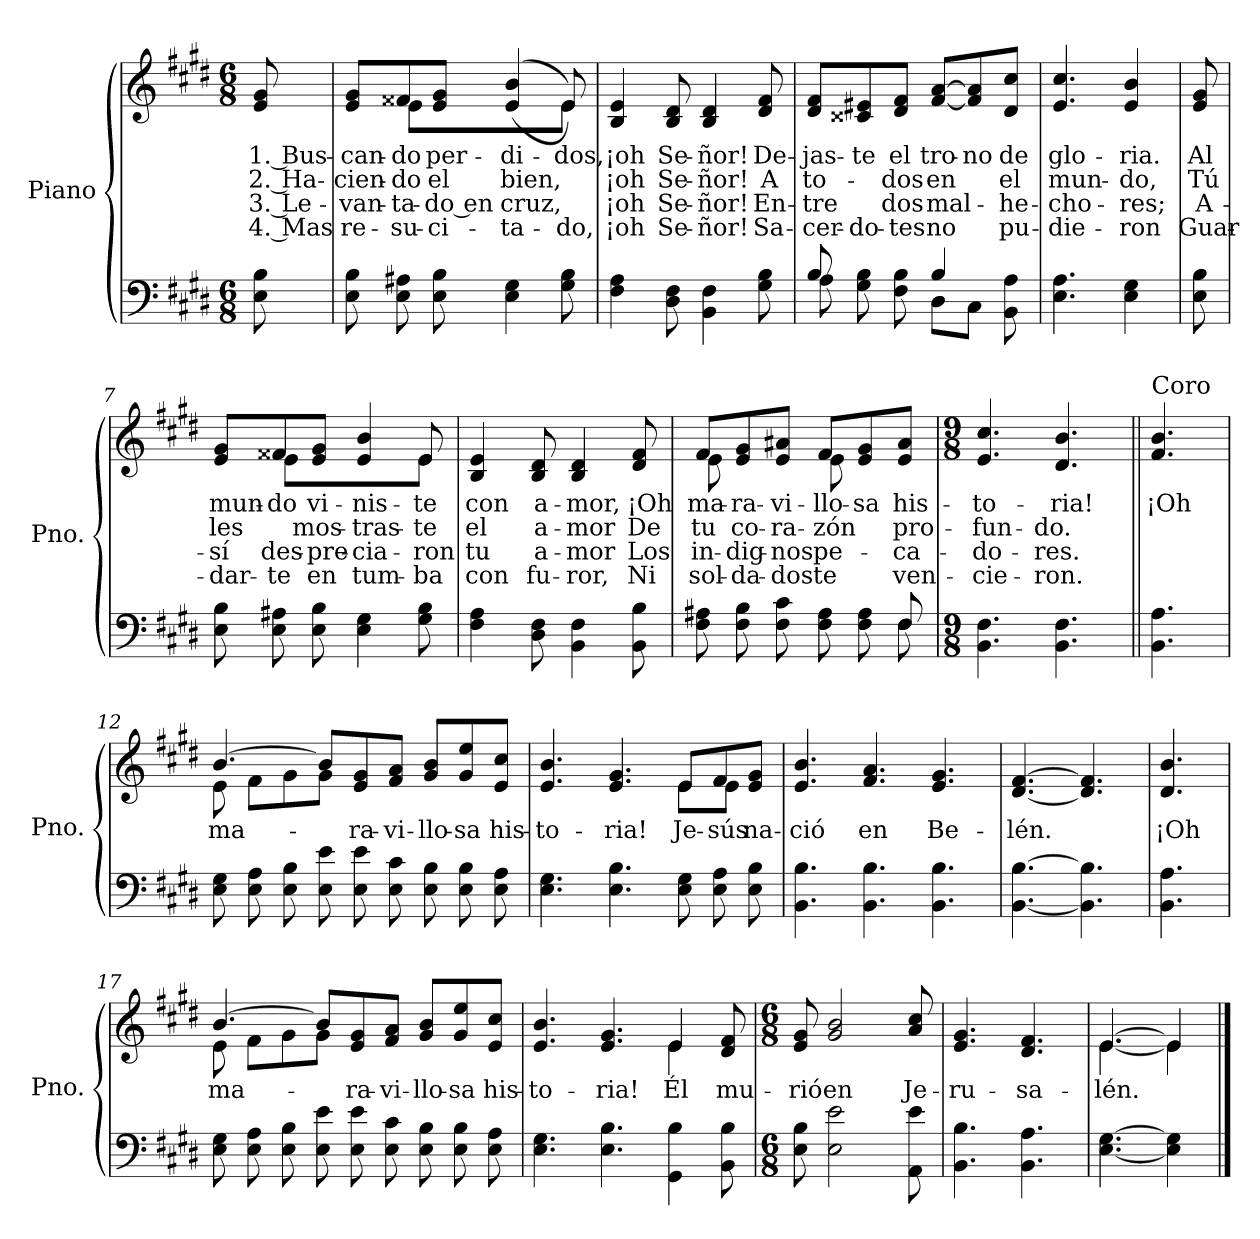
**kern	**kern	**text	**text	**text	**text
*part1	*part1	*part1	*part1	*part1	*part1
*staff2	*staff1	*staff1	*staff1	*staff1	*staff1
*I"Piano	*	*	*	*	*
*I'Pno.	*	*	*	*	*
*stria5	*stria5	*	*	*	*
*clefF4	*clefG2	*	*	*	*
*k[f#c#g#d#]	*k[f#c#g#d#]	*	*	*	*
*M6/8	*M6/8	*	*	*	*
=1	=1	=1	=1	=1	=1
!	!	!LO:LY:b	!LO:LY:b	!LO:LY:b	!LO:LY:b
8E\ 8B\	8e/ 8g#/	1. Bus-	2. Ha-	3. Le-	4. Mas
=2	=2	=2	=2	=2	=2
!	!	!LO:LY:b	!LO:LY:b	!LO:LY:b	!LO:LY:b
*	*^	*	*	*	*
8E\ 8B\	8e/ 8g#/L	8ryy	-can-	-cien-	-van-	re-
!	!	!	!LO:LY:b	!LO:LY:b	!LO:LY:b	!LO:LY:b
8E\ 8A#X\	8f##X/	8e\L	-do	-do	-ta-	-su-
!	!	!	!LO:LY:b	!LO:LY:b	!LO:LY:b	!LO:LY:b
8E\ 8B\	8e/ 8g#/J	4.ryy	per-	el	-do en	-ci-
!	!	!	!LO:LY:b	!LO:LY:b	!LO:LY:b	!LO:LY:b
4E\ 4G#\	((<4e/ 4b/	.	-di-	bien,	cruz,	-ta-
!	!	!	!LO:LY:b	!	!	!LO:LY:b
8G#\ 8B\	8e/))	8e\J	-dos,	.	.	-do,
=3	=3	=3	=3	=3	=3	=3
!	!	!	!LO:LY:b	!LO:LY:b	!LO:LY:b	!LO:LY:b
*	*v	*v	*	*	*	*
4F#\ 4A\	4B/ 4e/	¡oh	¡oh	¡oh	¡oh
!	!	!LO:LY:b	!LO:LY:b	!LO:LY:b	!LO:LY:b
8D#\ 8F#\	8B/ 8d#/	Se-	Se-	Se-	Se-
!	!	!LO:LY:b	!LO:LY:b	!LO:LY:b	!LO:LY:b
4BB\ 4F#\	4B/ 4d#/	-ñor!	-ñor!	-ñor!	-ñor!
!	!	!LO:LY:b	!LO:LY:b	!LO:LY:b	!LO:LY:b
8G#\ 8B\	8d#/ 8f#/	De-	A	En-	Sa-
=4	=4	=4	=4	=4	=4
*^	*	*	*	*	*
!	!	!	!LO:LY:b	!LO:LY:b	!LO:LY:b	!LO:LY:b
8B/	8A\	8d#/ 8f#/L	-jas-	to-	-tre	-cer-
!	!	!	!LO:LY:b	!	!	!LO:LY:b
8G#\ 8B\	4ryy	8c##X/ 8e#X/	-te	.	.	-do-
!	!	!	!LO:LY:b	!LO:LY:b	!LO:LY:b	!LO:LY:b
8F#\ 8B\	.	8d#/ 8f#/J	el	-dos	dos	-tes
!	!	!	!LO:LY:b	!LO:LY:b	!LO:LY:b	!LO:LY:b
4B/	8D#\L	[8f#/ [8a/L	tro-	en	mal-	no
!	!	!	!LO:LY:b	!	!	!
.	8C#\J	8f#]/ 8a]/	-no	.	.	.
!	!	!	!LO:LY:b	!LO:LY:b	!LO:LY:b	!LO:LY:b
8BB\ 8A\	8ryy	8d#/ 8cc#/J	de	el	-he-	pu-
=5	=5	=5	=5	=5	=5	=5
!	!	!	!LO:LY:b	!LO:LY:b	!LO:LY:b	!LO:LY:b
*v	*v	*	*	*	*	*
4.E\ 4.A\	4.e/ 4.cc#/	glo-	mun-	-cho-	-die-
!	!	!LO:LY:b	!LO:LY:b	!LO:LY:b	!LO:LY:b
4E\ 4G#\	4e/ 4b/	-ria.	-do,	-res;	-ron
!!LO:LB:g=z
=6	=6	=6	=6	=6	=6
!	!	!LO:LY:b	!LO:LY:b	!LO:LY:b	!LO:LY:b
8E\ 8B\	8e/ 8g#/	Al	Tú	A-	Guar-
=7	=7	=7	=7	=7	=7
!	!	!LO:LY:b	!LO:LY:b	!LO:LY:b	!LO:LY:b
*	*^	*	*	*	*
8E\ 8B\	8e/ 8g#/L	8ryy	mun-	les	-sí	-dar-
!	!	!	!LO:LY:b	!	!LO:LY:b	!LO:LY:b
8E\ 8A#X\	8f##X/	8e\L	-do	.	des-	-te
!	!	!	!LO:LY:b	!LO:LY:b	!LO:LY:b	!LO:LY:b
8E\ 8B\	8e/ 8g#/J	4.ryy	vi-	mos-	-pre-	en
!	!	!	!LO:LY:b	!LO:LY:b	!LO:LY:b	!LO:LY:b
4E\ 4G#\	4e/ 4b/	.	-nis-	-tras-	-cia-	tum-
!	!	!	!LO:LY:b	!LO:LY:b	!LO:LY:b	!LO:LY:b
8G#\ 8B\	8e/	8e\J	-te	-te	-ron	-ba
=8	=8	=8	=8	=8	=8	=8
!	!	!	!LO:LY:b	!LO:LY:b	!LO:LY:b	!LO:LY:b
*	*v	*v	*	*	*	*
4F#\ 4A\	4B/ 4e/	con	el	tu	con
!	!	!LO:LY:b	!LO:LY:b	!LO:LY:b	!LO:LY:b
8D#\ 8F#\	8B/ 8d#/	a-	a-	a-	fu-
!	!	!LO:LY:b	!LO:LY:b	!LO:LY:b	!LO:LY:b
4BB\ 4F#\	4B/ 4d#/	-mor,	-mor	-mor	-ror,
!	!	!LO:LY:b	!LO:LY:b	!LO:LY:b	!LO:LY:b
8BB\ 8B\	8d#/ 8f#/	¡Oh	De	Los	Ni
=9	=9	=9	=9	=9	=9
*^	*	*	*	*	*
!	!	!	!LO:LY:b	!LO:LY:b	!LO:LY:b	!LO:LY:b
*	*	*^	*	*	*	*
8F#\ 8A#X\	8ryy	8f#/L	8e\	ma-	tu	in-	sol-
!	!	!	!	!LO:LY:b	!LO:LY:b	!LO:LY:b	!LO:LY:b
*v	*v	*	*	*	*	*	*
8F#\ 8B\	8e/ 8g#/	4ryy	-ra-	co-	-dig-	-da-
!	!	!	!LO:LY:b	!LO:LY:b	!LO:LY:b	!LO:LY:b
8F#\ 8c#\	8e/ 8a#X/J	.	-vi-	-ra-	-nos	-dos
!	!	!	!LO:LY:b	!LO:LY:b	!LO:LY:b	!LO:LY:b
8F#\ 8A#\	8f#/L	8e\	-llo-	-zón	pe-	te
!	!	!	!LO:LY:b	!	!	!
8F#\ 8A#\	8e/ 8g#/	4ryy	-sa	.	.	.
*^	*	*	*	*	*	*
!	!	!	!	!LO:LY:b	!LO:LY:b	!LO:LY:b	!LO:LY:b
8F#/	8F#\	8e/ 8a#/J	.	his-	pro-	-ca-	ven-
*v	*v	*	*	*	*	*	*
*	*v	*v	*	*	*	*
=10	=10	=10	=10	=10	=10
*M9/8	*M9/8	*	*	*	*
*^	*	*	*	*	*
!	!	!	!LO:LY:b	!LO:LY:b	!LO:LY:b	!LO:LY:b
*v	*v	*	*	*	*	*
4.BB\ 4.F#\	4.e/ 4.cc#/	-to-	-fun-	-do-	-cie-
!	!	!LO:LY:b	!LO:LY:b	!LO:LY:b	!LO:LY:b
4.BB\ 4.F#\	4.d#/ 4.b/	-ria!	-do.	-res.	-ron.
!!LO:LB:g=z
=11||	=11||	=11||	=11||	=11||	=11||
!	!LO:TX:a:t=Coro	!	!	!	!
!	!	!LO:LY:b	!	!	!
4.BB\ 4.A\	4.f#/ 4.b/	¡Oh	.	.	.
=12	=12	=12	=12	=12	=12
!	!	!LO:LY:b	!	!	!
*	*^	*	*	*	*
8E\ 8G#\	[4.b/	8e\	ma-	.	.	.
8E\ 8A\	.	8f#\L	.	.	.	.
8E\ 8B\	.	8g#\	.	.	.	.
8E\ 8e\	8b/L]	8g#\J	.	.	.	.
!	!	!	!LO:LY:b	!	!	!
8E\ 8e\	8e/ 8g#/	2ryy	-ra-	.	.	.
!	!	!	!LO:LY:b	!	!	!
8E\ 8c#\	8f#/ 8a/J	.	-vi-	.	.	.
!	!	!	!LO:LY:b	!	!	!
8E\ 8B\	8g#/ 8b/L	.	-llo-	.	.	.
!	!	!	!LO:LY:b	!	!	!
8E\ 8B\	8g#/ 8ee/	.	-sa	.	.	.
!	!	!	!LO:LY:b	!	!	!
8E\ 8A\	8e/ 8cc#/J	8ryy	his-	.	.	.
=13	=13	=13	=13	=13	=13	=13
!	!	!	!LO:LY:b	!	!	!
4.E\ 4.G#\	4.e/ 4.b/	2.ryy	-to-	.	.	.
!	!	!	!LO:LY:b	!	!	!
4.E\ 4.B\	4.e/ 4.g#/	.	-ria!	.	.	.
!	!	!	!LO:LY:b	!	!	!
8E\ 8G#\	8e/L	8e\L	Je-	.	.	.
!	!	!	!LO:LY:b	!	!	!
8E\ 8A\	8f#/	8e\J	-sús	.	.	.
!	!	!	!LO:LY:b	!	!	!
8E\ 8B\	8e/ 8g#/J	8ryy	na-	.	.	.
=14	=14	=14	=14	=14	=14	=14
!	!	!	!LO:LY:b	!	!	!
*	*v	*v	*	*	*	*
4.BB\ 4.B\	4.e/ 4.b/	-ció	.	.	.
!	!	!LO:LY:b	!	!	!
4.BB\ 4.B\	4.f#/ 4.a/	en	.	.	.
!	!	!LO:LY:b	!	!	!
4.BB\ 4.B\	4.e/ 4.g#/	Be-	.	.	.
=15	=15	=15	=15	=15	=15
!	!	!LO:LY:b	!	!	!
[4.BB\ [4.B\	[4.d#/ [4.f#/	-lén.	.	.	.
4.BB\] 4.B\]	4.d#/] 4.f#/]	.	.	.	.
!!LO:LB:g=z
=16	=16	=16	=16	=16	=16
!	!	!LO:LY:b	!	!	!
4.BB\ 4.A\	4.d#/ 4.b/	¡Oh	.	.	.
=17	=17	=17	=17	=17	=17
!	!	!LO:LY:b	!	!	!
*	*^	*	*	*	*
8E\ 8G#\	[4.b/	8e\	ma-	.	.	.
8E\ 8A\	.	8f#\L	.	.	.	.
8E\ 8B\	.	8g#\	.	.	.	.
8E\ 8e\	8b/L]	8g#\J	.	.	.	.
!	!	!	!LO:LY:b	!	!	!
8E\ 8e\	8e/ 8g#/	2ryy	-ra-	.	.	.
!	!	!	!LO:LY:b	!	!	!
8E\ 8c#\	8f#/ 8a/J	.	-vi-	.	.	.
!	!	!	!LO:LY:b	!	!	!
8E\ 8B\	8g#/ 8b/L	.	-llo-	.	.	.
!	!	!	!LO:LY:b	!	!	!
8E\ 8B\	8g#/ 8ee/	.	-sa	.	.	.
!	!	!	!LO:LY:b	!	!	!
8E\ 8A\	8e/ 8cc#/J	8ryy	his-	.	.	.
=18	=18	=18	=18	=18	=18	=18
!	!	!	!LO:LY:b	!	!	!
4.E\ 4.G#\	4.e/ 4.b/	2.ryy	-to-	.	.	.
!	!	!	!LO:LY:b	!	!	!
4.E\ 4.B\	4.e/ 4.g#/	.	-ria!	.	.	.
!	!	!	!LO:LY:b	!	!	!
4GG#\ 4B\	4e/	4e\	Él	.	.	.
!	!	!	!LO:LY:b	!	!	!
8BB\ 8B\	8d#/ 8f#/	8ryy	mu-	.	.	.
*	*v	*v	*	*	*	*
=19	=19	=19	=19	=19	=19
*M6/8	*M6/8	*	*	*	*
*	*^	*	*	*	*
!	!	!	!LO:LY:b	!	!	!
*	*v	*v	*	*	*	*
8E\ 8B\	8e/ 8g#/	-rió	.	.	.
!	!	!LO:LY:b	!	!	!
2E\ 2e\	2g#/ 2b/	en	.	.	.
!	!	!LO:LY:b	!	!	!
8AA\ 8e\	8a/ 8cc#/	Je-	.	.	.
=20	=20	=20	=20	=20	=20
!	!	!LO:LY:b	!	!	!
4.BB\ 4.B\	4.e/ 4.g#/	-ru-	.	.	.
!	!	!LO:LY:b	!	!	!
4.BB\ 4.A\	4.d#/ 4.f#/	-sa-	.	.	.
=21	=21	=21	=21	=21	=21
!	!	!LO:LY:b	!	!	!
*	*^	*	*	*	*
[4.E\ [4.G#\	[4.e/	[4.e\	-lén.	.	.	.
4E\] 4G#\]	4e/]	4e\]	.	.	.	.
*	*v	*v	*	*	*	*
==	==	==	==	==	==
*-	*-	*-	*-	*-	*-
